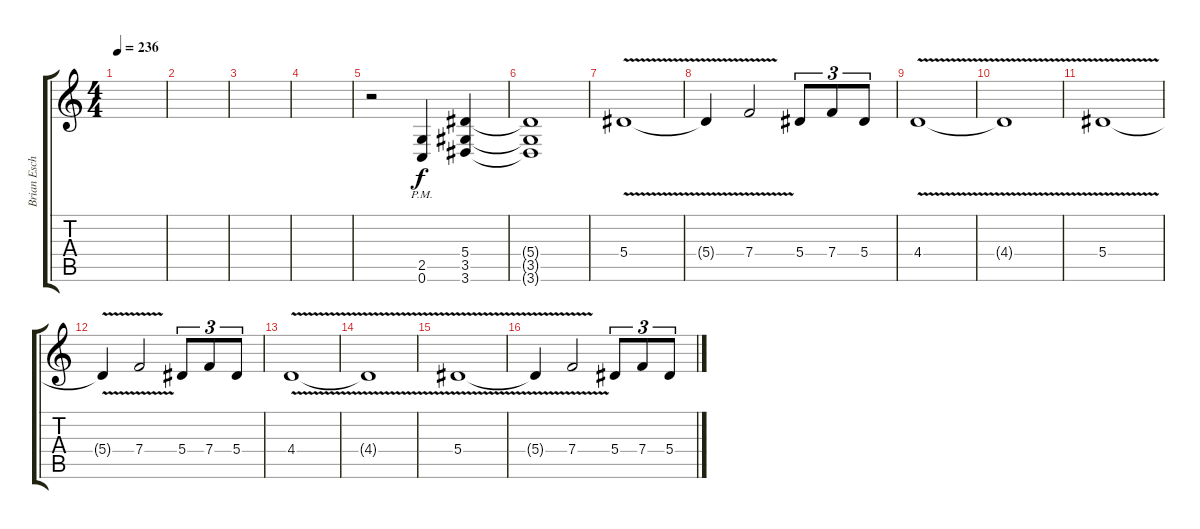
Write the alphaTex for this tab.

\track ("Brian Eschbach (Guitar)" "Brian Esch") {instrument distortionguitar}
\staff {score tabs}
\tuning (C4 G3 Eb3 Bb2 F2 C2) {hide}
\ts (4 4)
\tempo 236
\clef g2
\ks c
|
|
|
|
r.2 (2.5{pm} 0.6{pm}).4 (5.4 3.5 3.6).4 |
(5.4{t} 3.5{t} 3.6{t}).1 |
5.4{v}.1 |
5.4{t}.4 7.4{v}.2 5.4.8{tu (3 2)} 7.4.8{tu (3 2)} 5.4.8{tu (3 2)} |
4.4{v}.1 |
4.4{t}.1 |
5.4{v}.1 |
5.4{t}.4 7.4{v}.2 5.4.8{tu (3 2)} 7.4.8{tu (3 2)} 5.4.8{tu (3 2)} |
4.4{v}.1 |
4.4{t}.1 |
5.4{v}.1 |
5.4{t}.4 7.4{v}.2 5.4.8{tu (3 2)} 7.4.8{tu (3 2)} 5.4.8{tu (3 2)}
